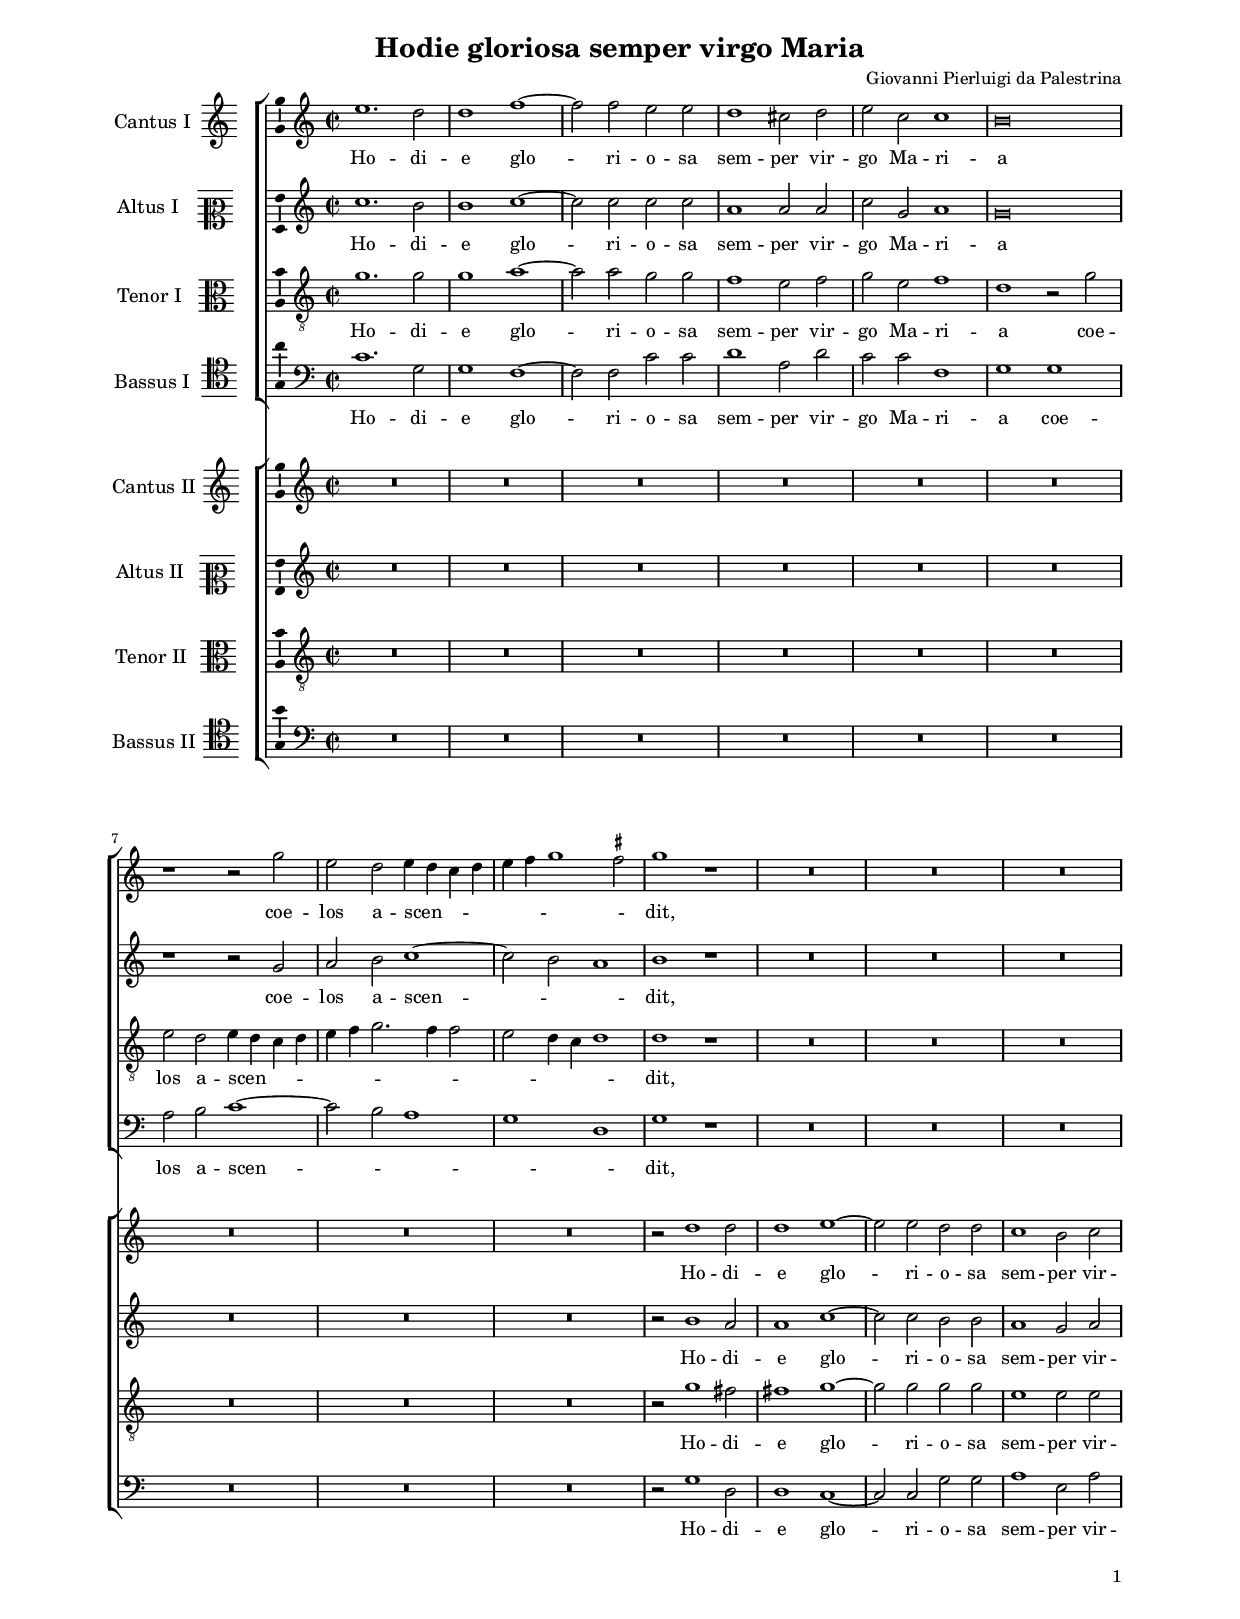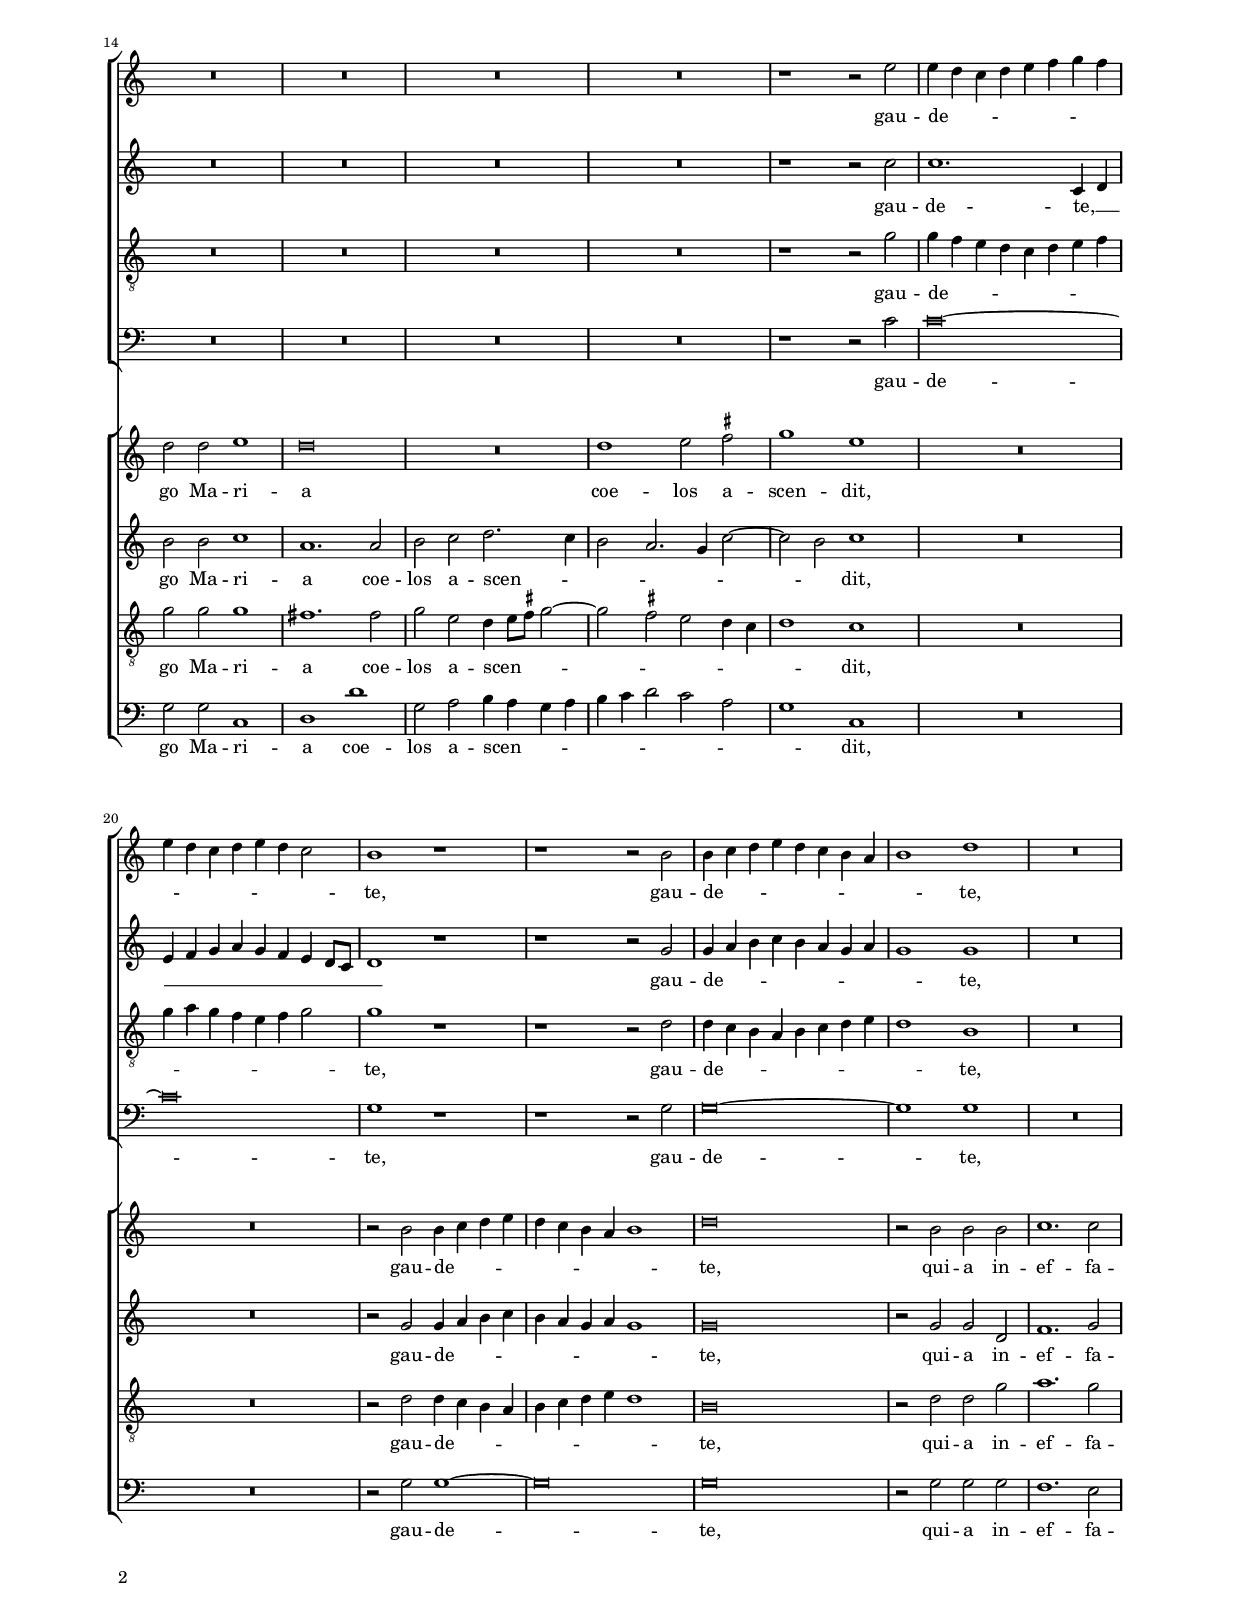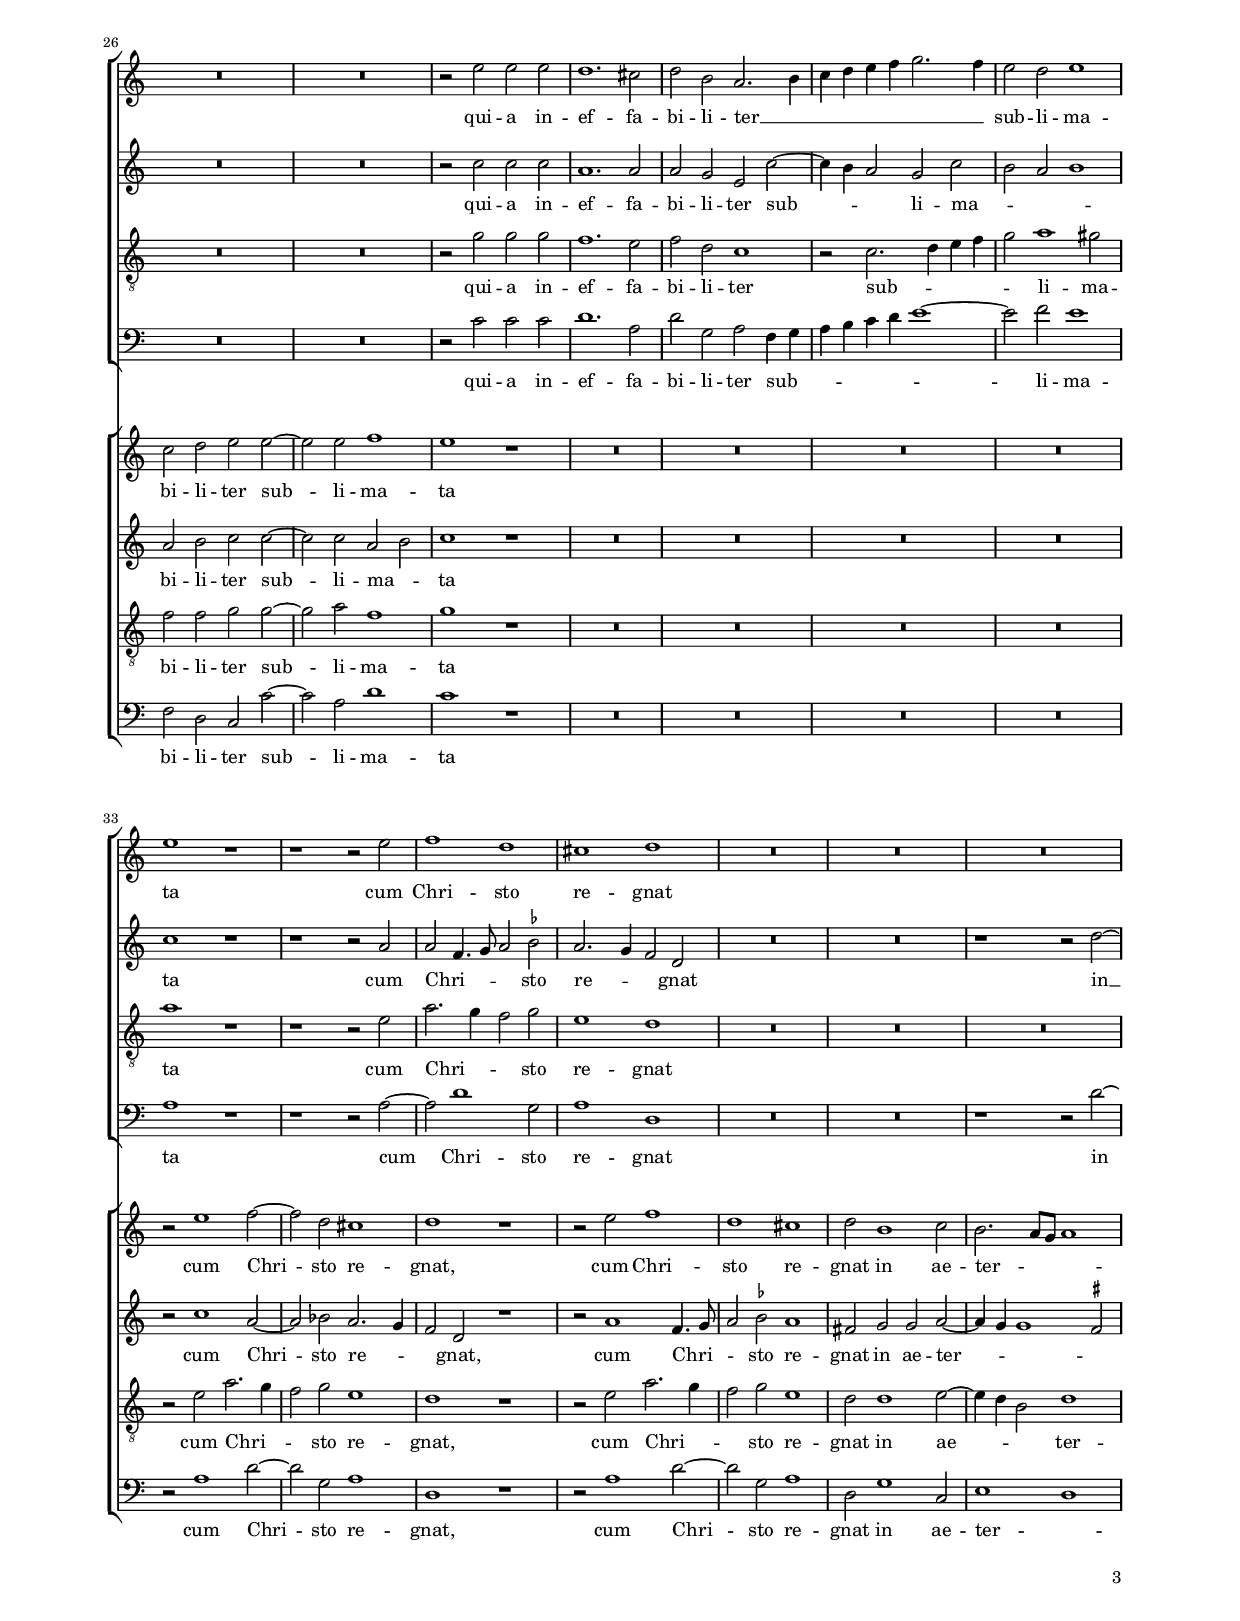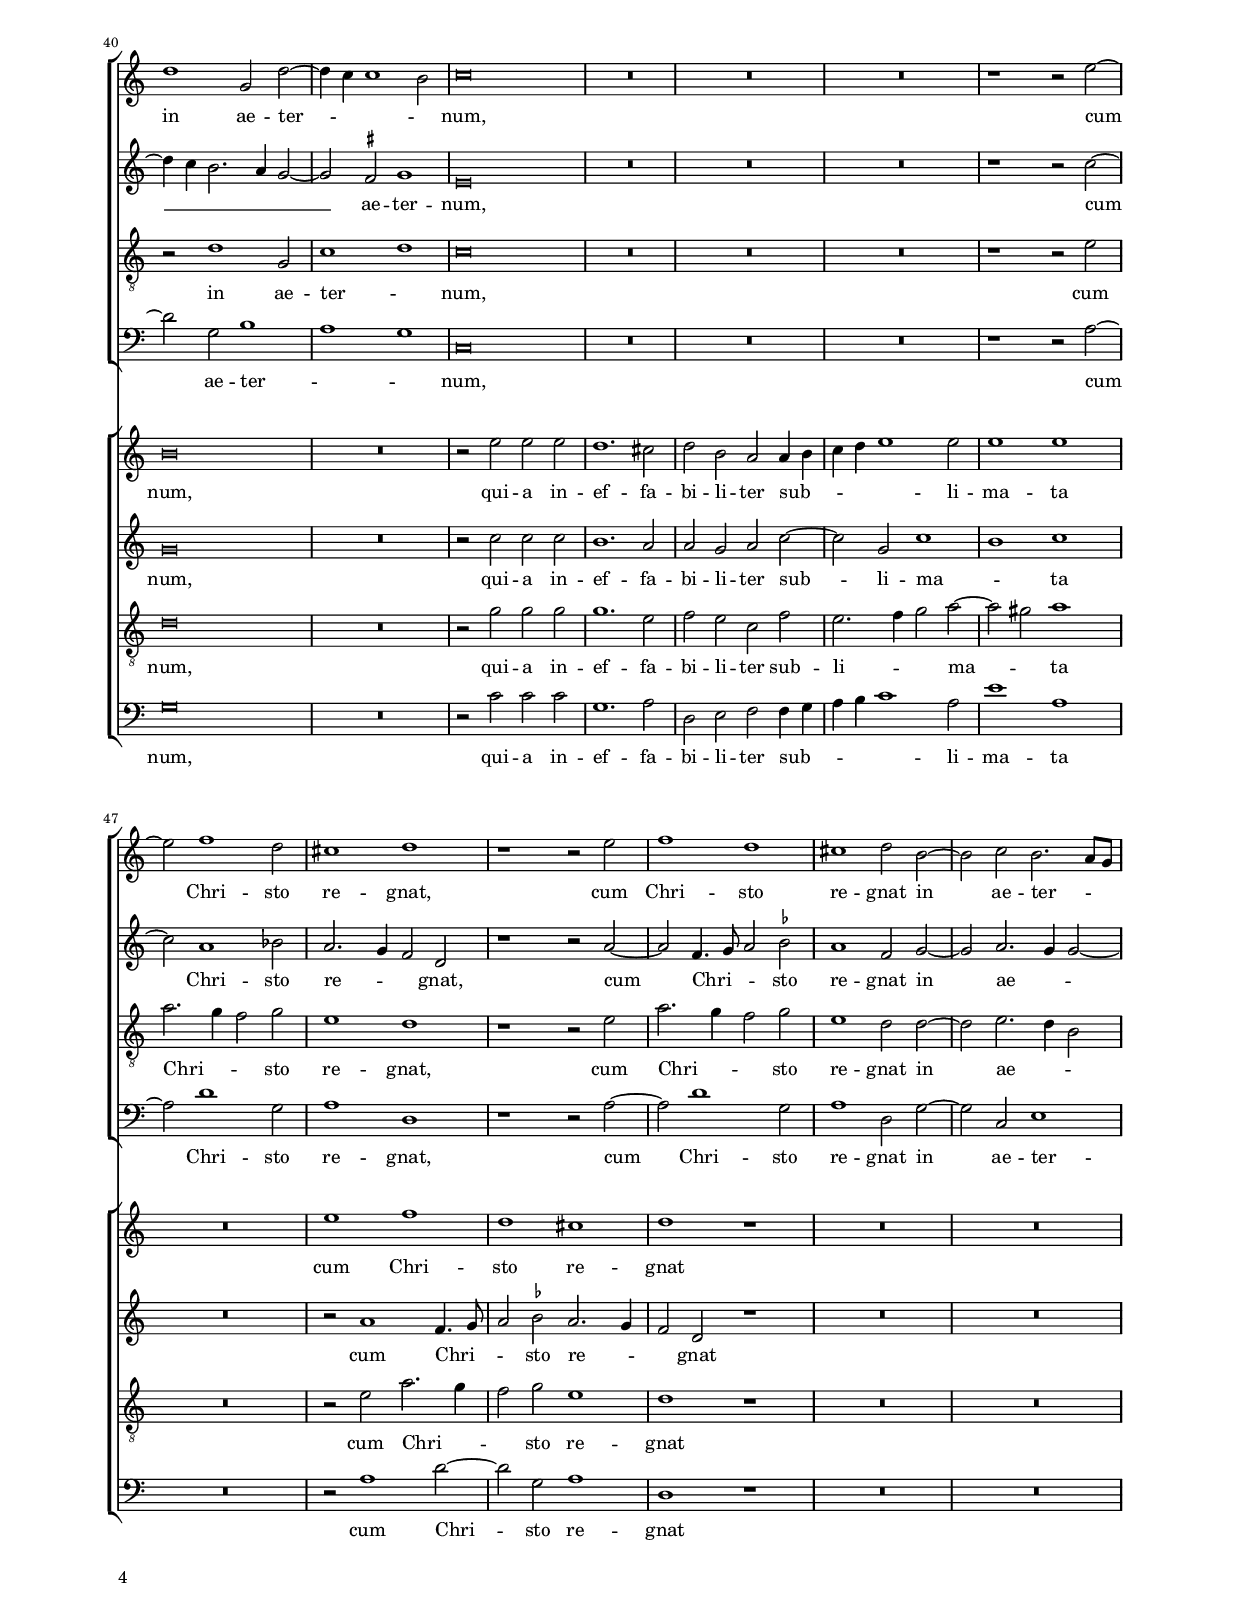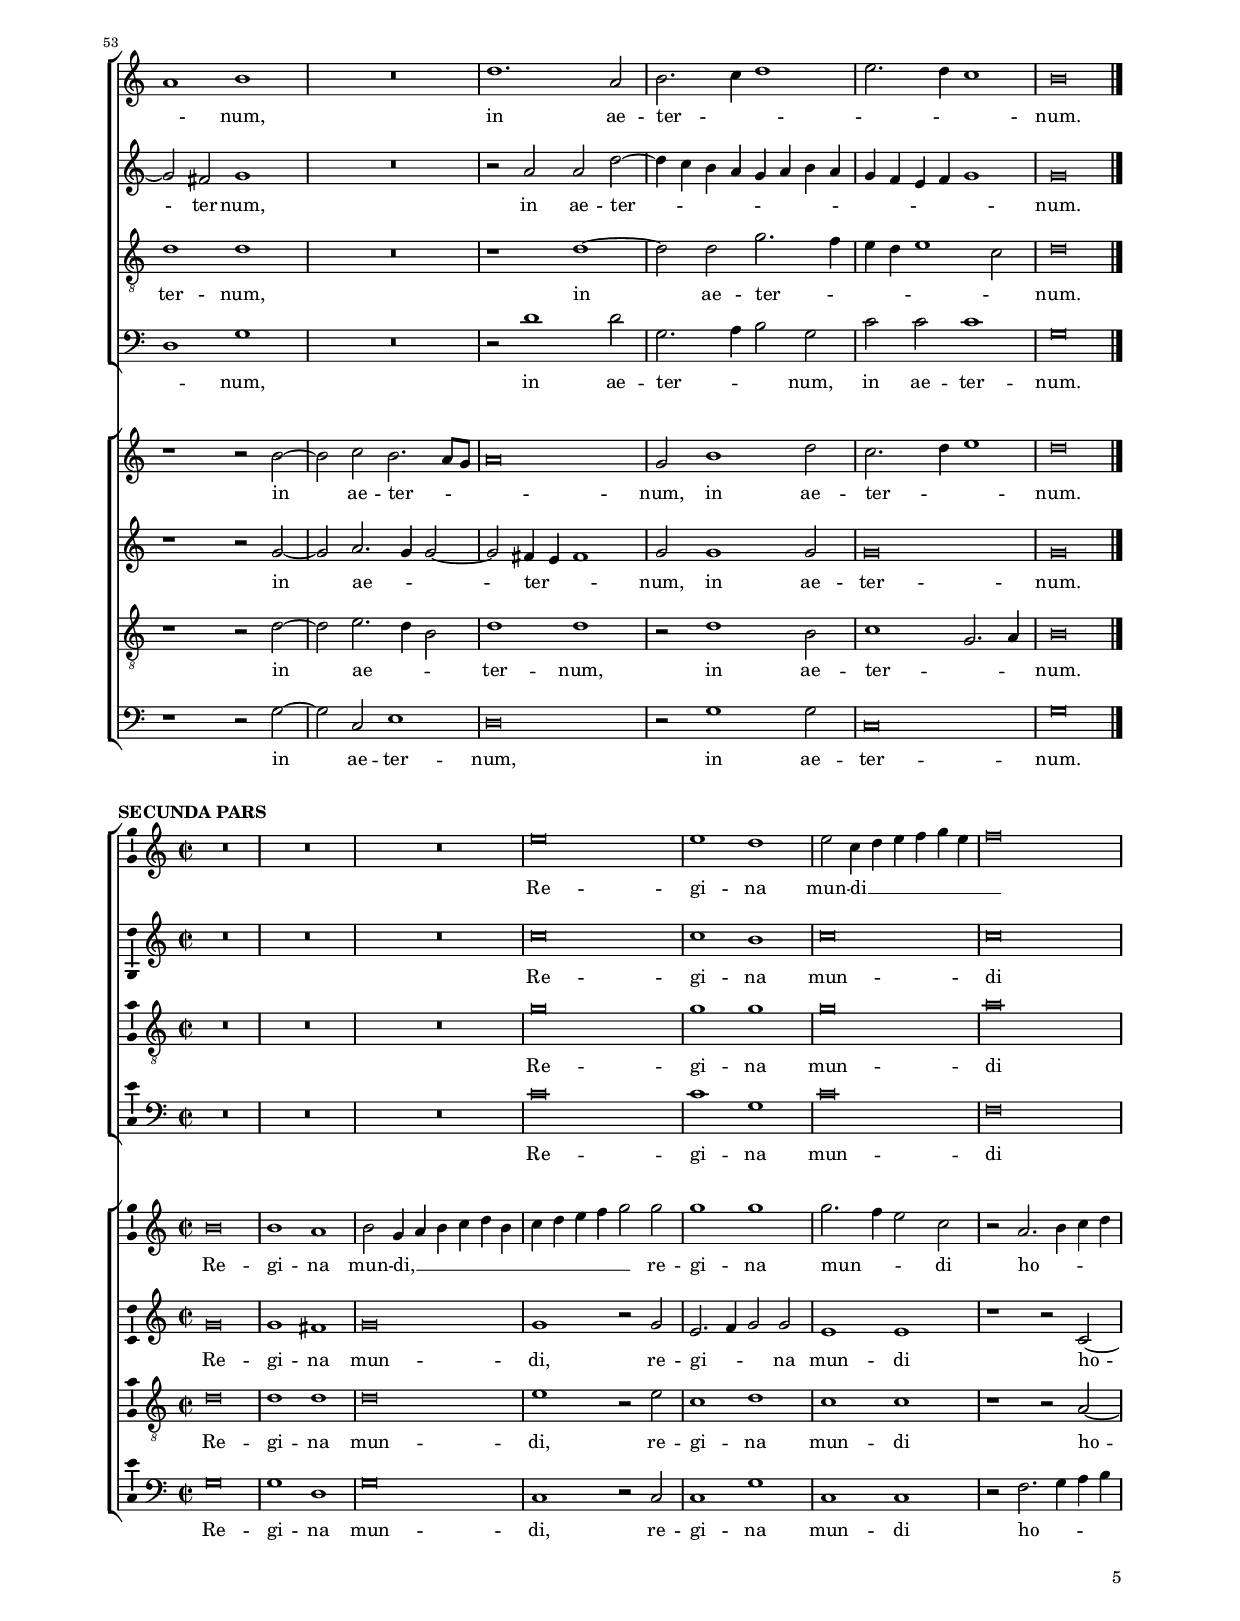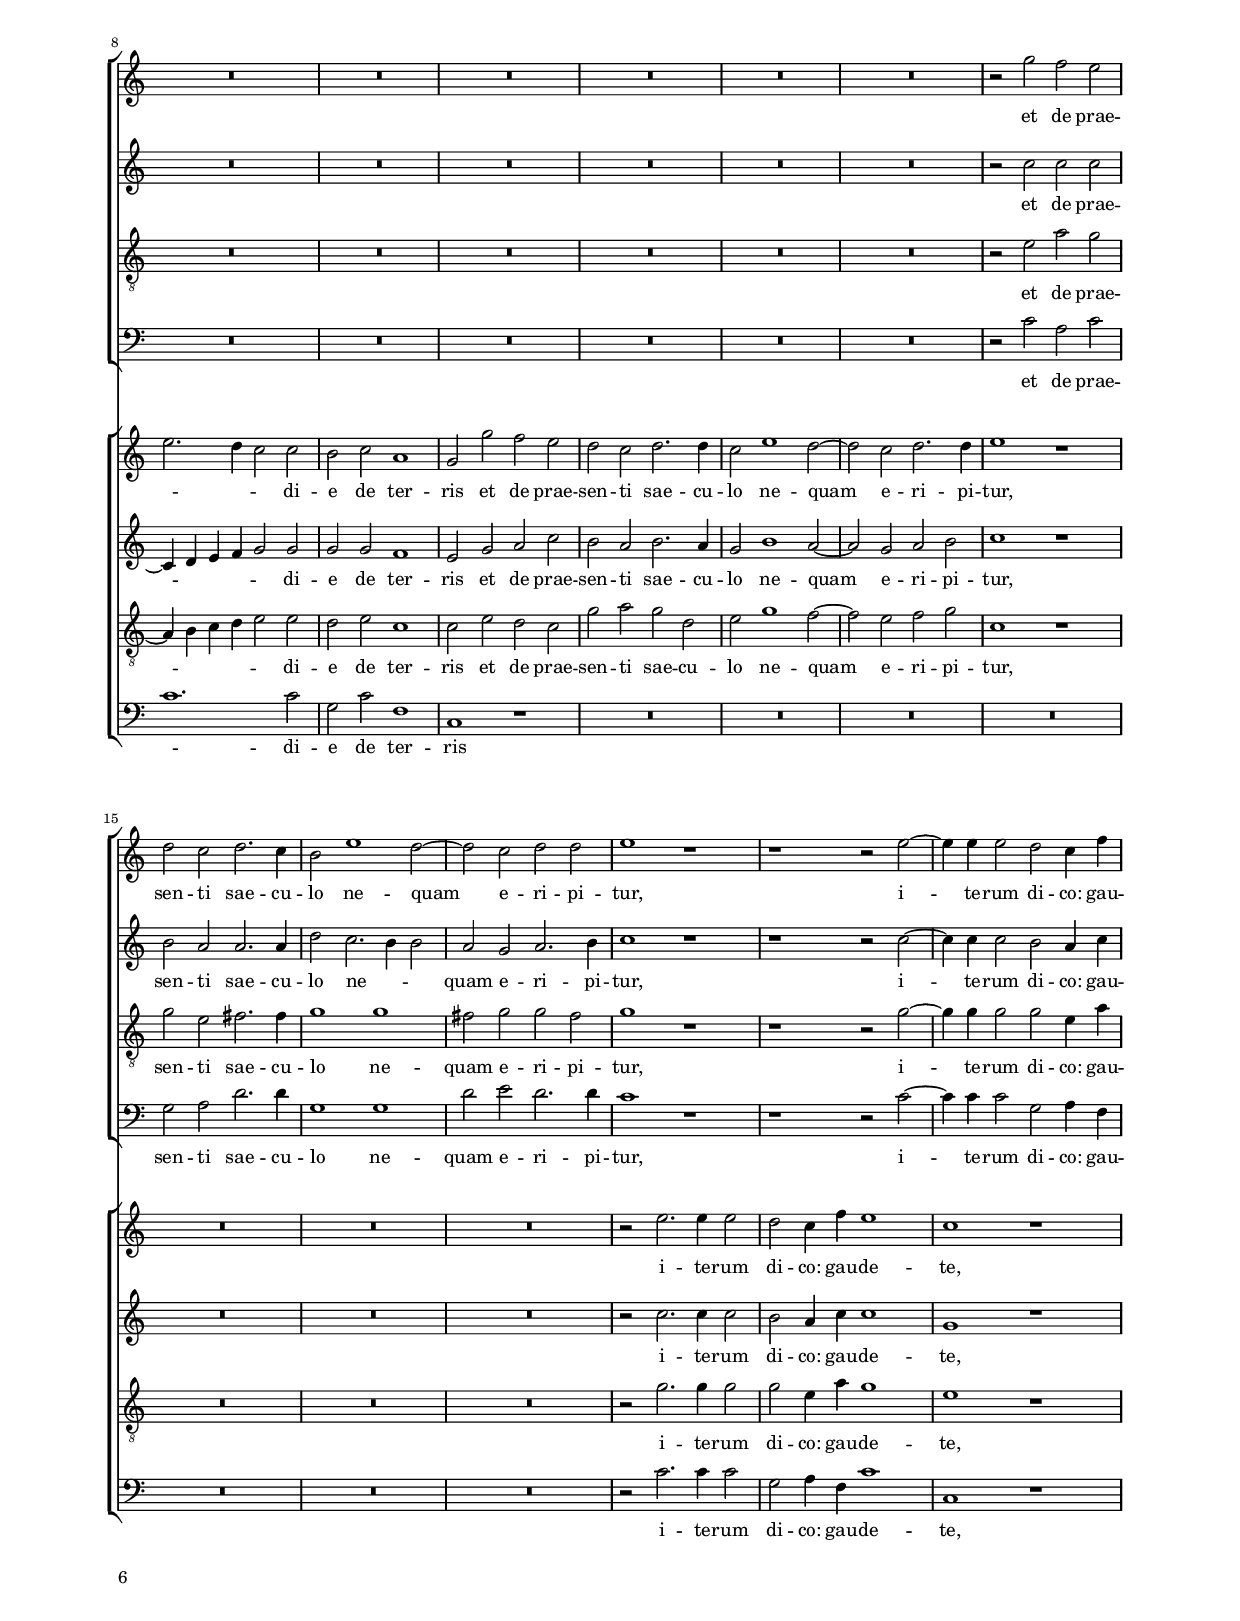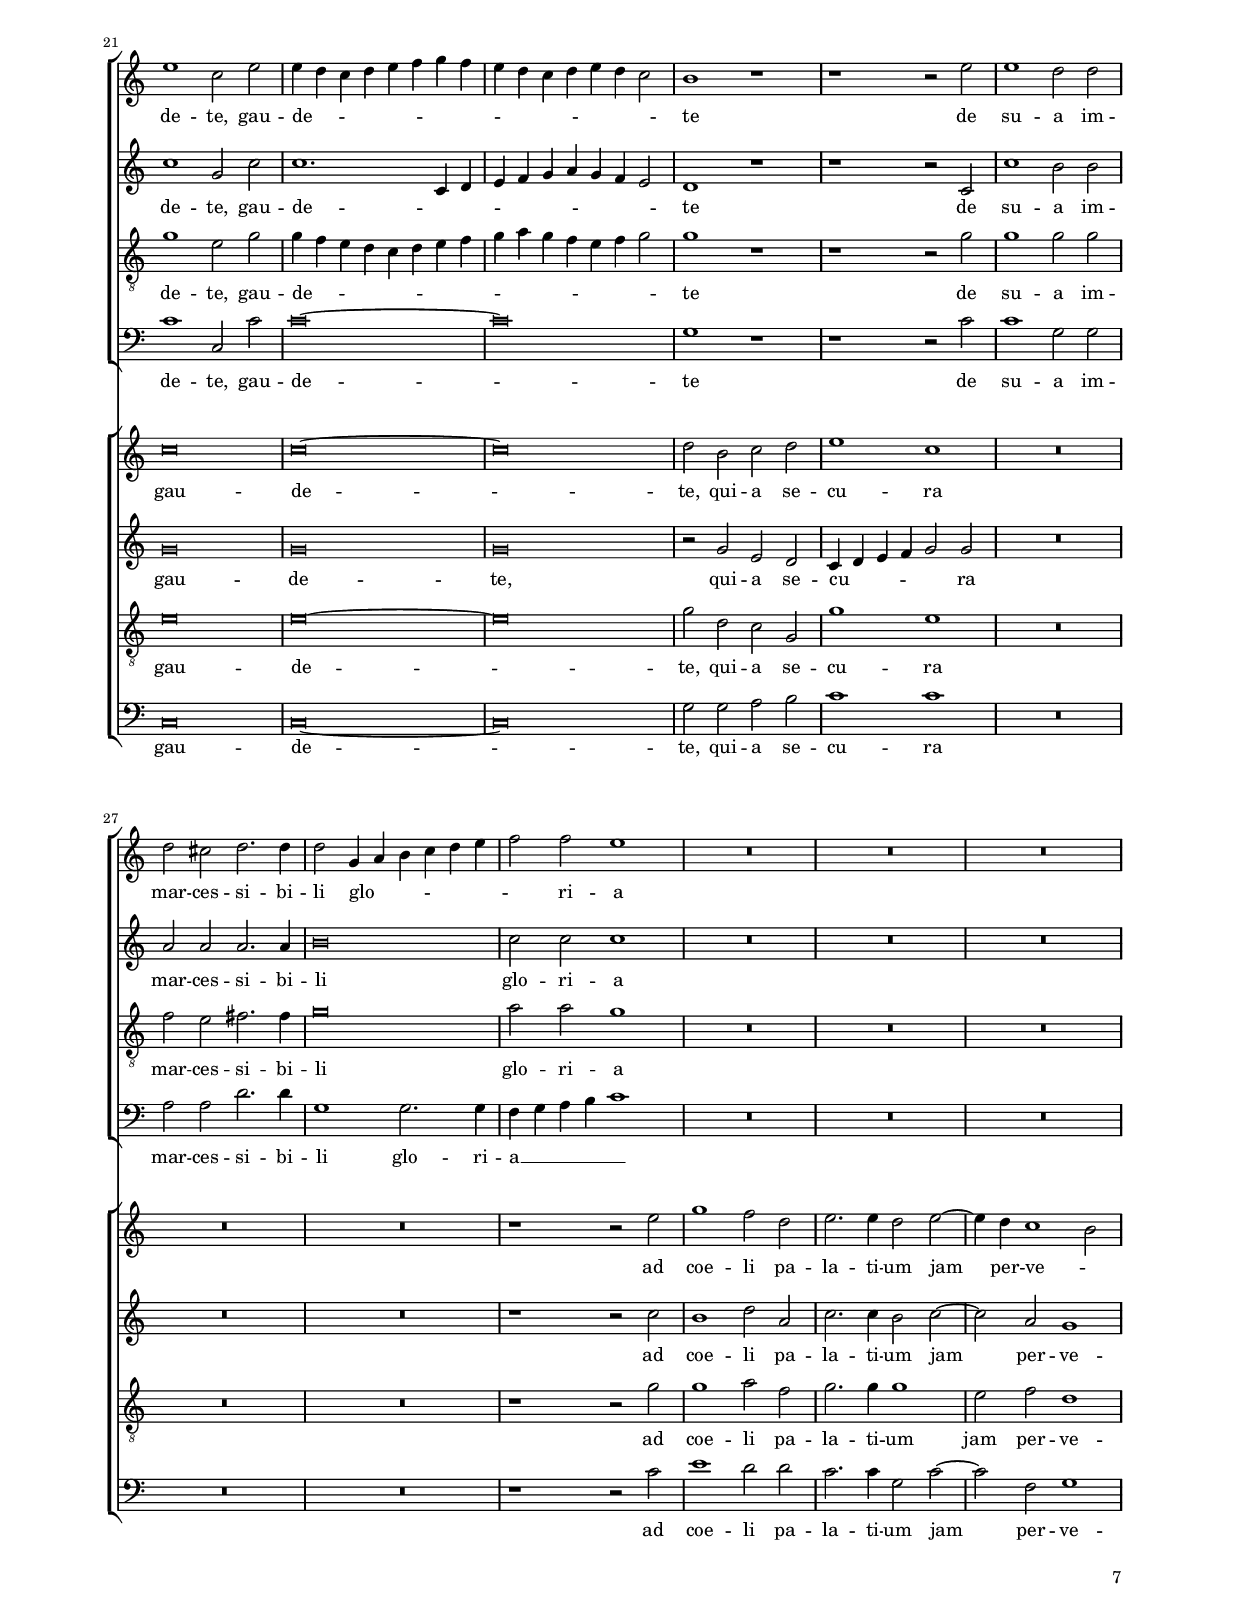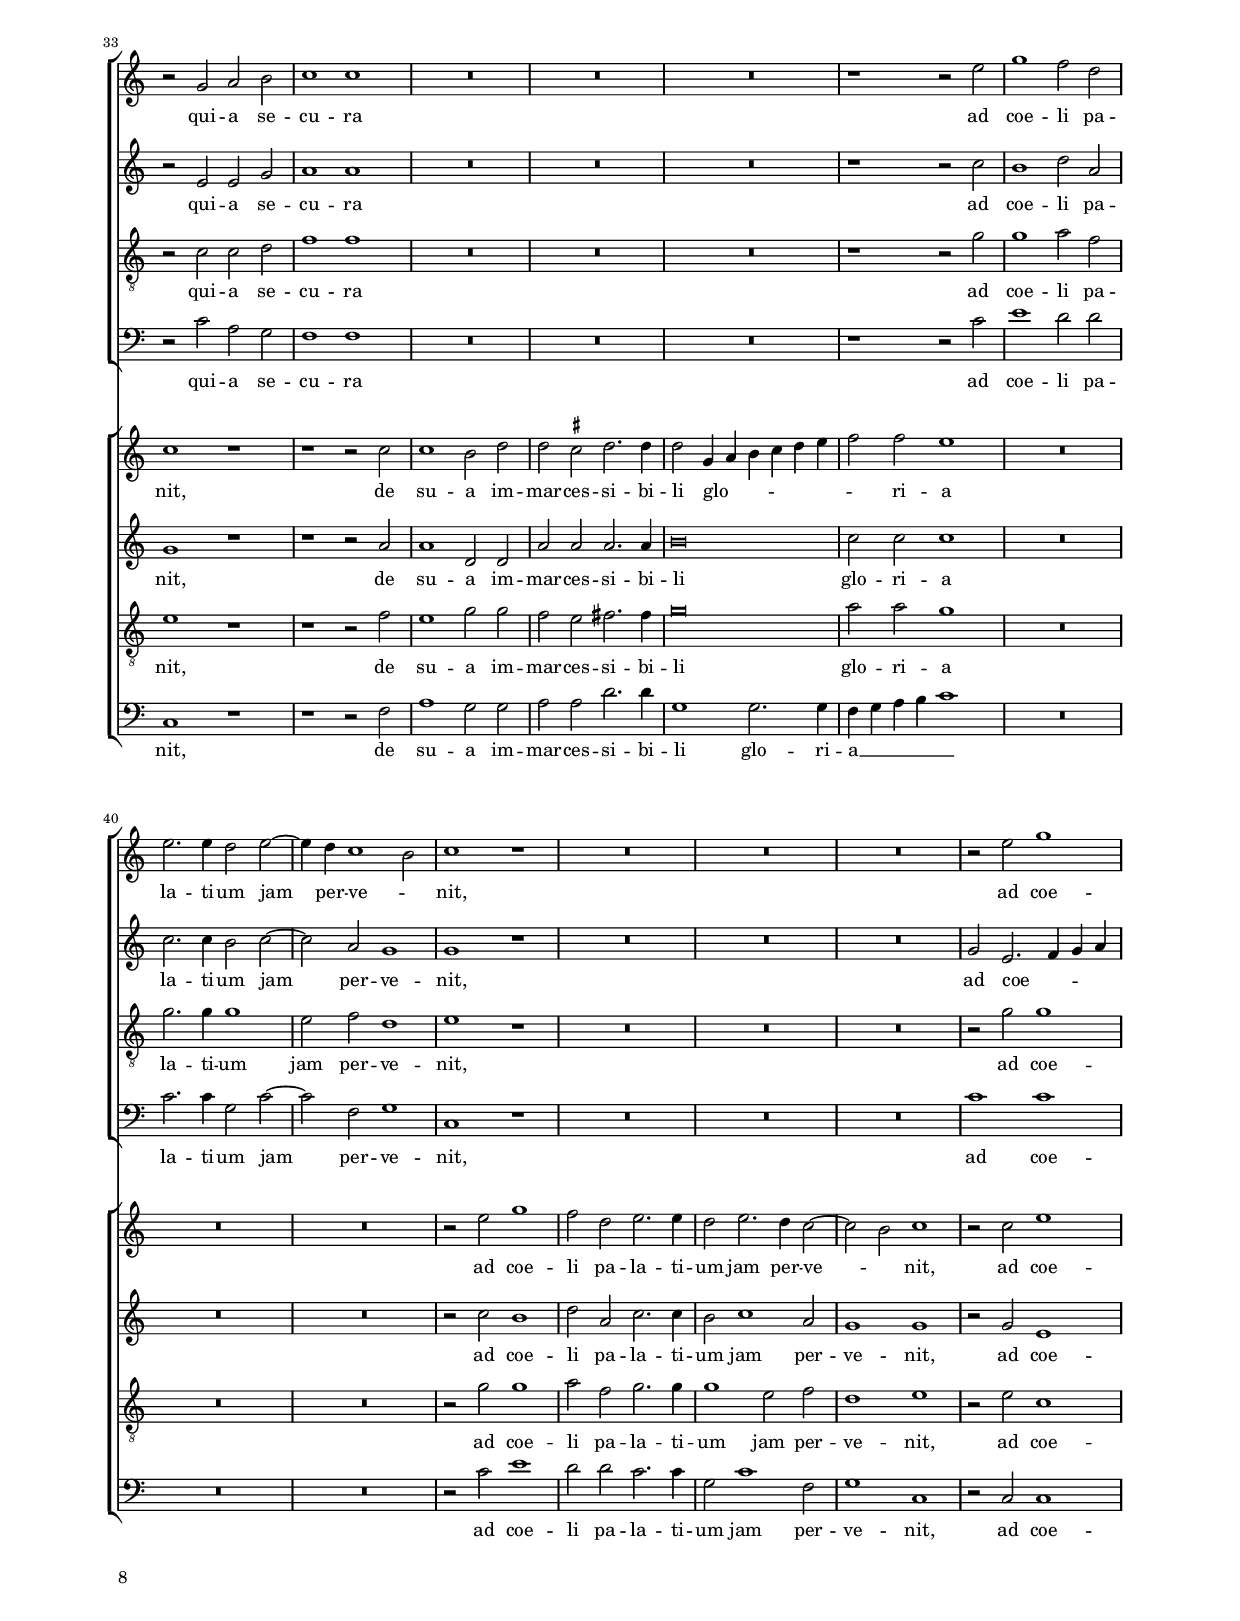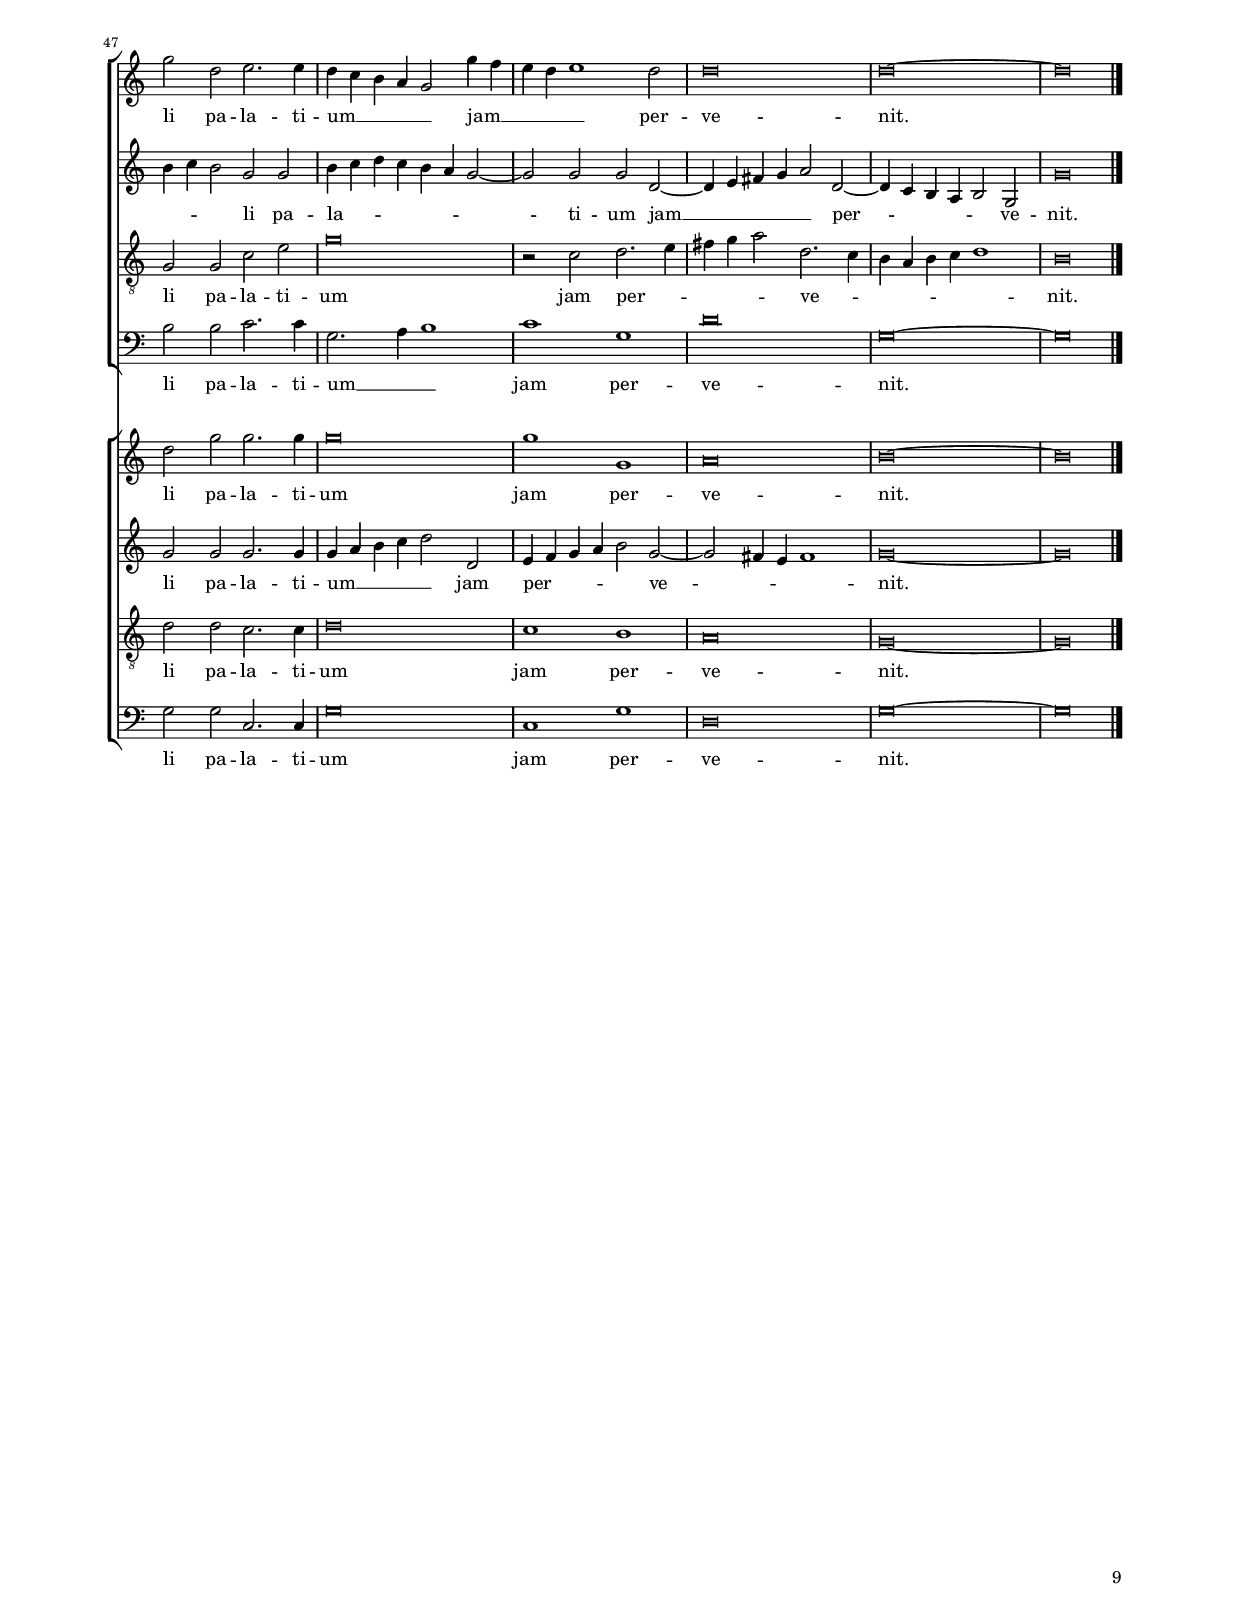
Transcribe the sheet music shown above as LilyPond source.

\header 
{
	title="Hodie gloriosa semper virgo Maria"
	composer="Giovanni Pierluigi da Palestrina"
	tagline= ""
}

\version "2.20.0"
\language deutsch
#(set-global-staff-size 15)
% #(set-default-paper-size "letter")
#(ly:set-option 'point-and-click #f)


\paper
	{
	top-margin = 2 \cm
	bottom-margin = 1.4 \cm
	left-margin = 2 \cm
	right-margin = 2 \cm
	print-page-number = ##f
	ragged-bottom = ##f
	ragged-last-bottom = ##t
%    systems-per-page = 2
%    page-count = 8
    score-system-spacing = #'((basic-distance . 18) (minimum-distance . 14) (padding . 7) (strechability . 250))
	system-system-spacing = #'((basic-distance . 18) (minimum-distance . 14) (padding . 7) (strechability . 250))
    oddFooterMarkup=\markup   \fill-line { "" \fromproperty #'page:page-number-string }
    evenFooterMarkup=\markup  \fill-line { \fromproperty #'page:page-number-string "" }
    last-bottom-spacing = #'((basic-distance . 12) (minimum-distance . 7) (padding . 4))
	}

global =  
	{
    % \set Staff.autoBeaming = ##f
	\key c \major
	\time 2/2 \set Score.measureLength = #(ly:make-moment 2/1)
        \set Score.tempoHideNote = ##t
        \tempo 2 = 90
        \skip 1*2*58 \bar "|." 
	}

	ficta = { \once \set suggestAccidentals = ##t }
	
	forget = #(define-music-function (music) (ly:music?) #{
	\accidentalStyle forget
	$music
	\accidentalStyle default
	#})

        	
incipitcantusprimus = \markup { \score {
	{
	\set Staff.instrumentName = \markup { \fontsize #1 "Cantus I" }
	\key c \major
	\clef violin
	s4 \bar ""
	}
	\layout  {
	raggedright = ##t
	indent = 1.6 \cm
	line-width = 2.2\cm
	\context { \Staff \remove Time_signature_engraver }
	\override Staff.Clef.Y-extent = #'(0 . 0)
	}} \hspace #1 }
      
incipitaltusprimus = \markup { \score {
	{
	\set Staff.instrumentName = \markup { \fontsize #1 "Altus I" }
	\key c \major
	\clef mezzosoprano
	s4 \bar ""
	}
	\layout  {
	raggedright = ##t
	indent = 1.6 \cm
	line-width = 2.2\cm
	\context { \Staff \remove Time_signature_engraver }
	\override Staff.Clef.Y-extent = #'(0 . 0)
	}} \hspace #1 }
      
incipittenorprimus = \markup { \score {
	{
	\set Staff.instrumentName = \markup { \fontsize #1 "Tenor I" }
	\key c \major
	\clef alto
	s4 \bar ""
	}
	\layout  {
	raggedright = ##t
	indent = 1.6 \cm
	line-width = 2.2\cm
	\context { \Staff \remove Time_signature_engraver }
	\override Staff.Clef.Y-extent = #'(0 . 0)
	}} \hspace #1 }


incipitbassusprimus = \markup { \score {
	{
	\set Staff.instrumentName = \markup { \fontsize #1 "Bassus I" }
	\key c \major
	\clef tenor
	s4 \bar ""
	}
	\layout  {
	raggedright = ##t
	indent = 1.6 \cm
	line-width = 2.2\cm
	\context { \Staff \remove Time_signature_engraver }
	\override Staff.Clef.Y-extent = #'(0 . 0)
	}} \hspace #1 }

incipitcantussecundus = \markup { \score {
	{
	\set Staff.instrumentName = \markup { \fontsize #1 "Cantus II" }
	\key c \major
	\clef violin
	s4 \bar ""
	}
	\layout  {
	raggedright = ##t
	indent = 1.6 \cm
	line-width = 2.2\cm
	\context { \Staff \remove Time_signature_engraver }
	\override Staff.Clef.Y-extent = #'(0 . 0)
	}} \hspace #1 }


incipitaltussecundus = \markup { \score {
	{
	\set Staff.instrumentName = \markup { \fontsize #1 "Altus II" }
	\key c \major
	\clef mezzosoprano
	s4 \bar ""
	}
	\layout  {
	raggedright = ##t
	indent = 1.6 \cm
	line-width = 2.2\cm
	\context { \Staff \remove Time_signature_engraver }
	\override Staff.Clef.Y-extent = #'(0 . 0)
	}} \hspace #1 }


incipittenorsecundus = \markup { \score {
	{
	\set Staff.instrumentName = \markup { \fontsize #1 "Tenor II" }
	\key c \major
	\clef alto
	s4 \bar ""
	}
	\layout  {
	raggedright = ##t
	indent = 1.6 \cm
	line-width = 2.2\cm
	\context { \Staff \remove Time_signature_engraver }
	\override Staff.Clef.Y-extent = #'(0 . 0)
	}} \hspace #1 }	


incipitbassussecundus = \markup { \score {
	{
	\set Staff.instrumentName = \markup { \fontsize #1 "Bassus II" }
	\key c \major
	\clef tenor
	s4 \bar ""
	}
	\layout  {
	raggedright = ##t
	indent = 1.6 \cm
	line-width = 2.2\cm
	\context { \Staff \remove Time_signature_engraver }
	\override Staff.Clef.Y-extent = #'(0 . 0)
	}} \hspace #1 }


cantusprimus =  \relative c''
	{
	e1. d2
	d1 f~
	f2 f e e
	d1 cis2 d
%5
	e2 c c1 |
	h\breve
	r1 r2 g'
	e2 d e4 d c d
	e4 f g1 \ficta fis2
%10
	g1 r |
	R\breve
	R\breve
	R\breve
	R\breve
%15
	R\breve |
	R\breve
	R\breve
	r1 r2 e
	e4 d c d e f g f
%20
	e4 d c d e d c2 |
	h1 r
	r1 r2 h
	h4 c d e d c h a
	h1 d
%25
	R\breve |
	R\breve
	R\breve
	r2 e e e
	d1. cis2
%30
	d2 h a2. h4 |
	c4 d e f g2. f4
	e2 d e1
	e1 r
	r1 r2 e
%35
	f1 d |
	cis1 d
	R\breve
	R\breve
	R\breve
%40
	d1 g,2 d'~ |
	d4 c c1 h2
	c\breve
	R\breve
	R\breve
%45
	R\breve |
	r1 r2 e~
	e2 f1 d2
	cis1 d
	r1 r2 e
%50
	f1 d |
	cis1 d2 h~
	h2 c h2. a8 g
	a1 h
	R\breve
%55
	d1. a2 |
	h2. c4 d1
	e2. d4 c1
	h\breve |
	}

altusprimus =  \relative c' 
    {
	c'1. h2
	h1 c~
	c2 c c c
	a1 a2 a
%5
	c2 g a1 |
	g\breve
	r1 r2 g
	a2 h c1~
	c2 h a1
%10
	h1 r |
	R\breve
	R\breve
	R\breve
	R\breve
%15
	R\breve |
	R\breve
	R\breve
	r1 r2 c
	c1. c,4 d
%20
	e4 f g a g f e d8 c |
	d1 r
	r1 r2 g
	g4 a h c h a g a
	g1 g
%25
	R\breve |
	R\breve
	R\breve
	r2 c c c
	a1. a2
%30
	a2 g e c'~ |
	c4 h a2 g c
	h2 a h1
	c1 r
	r1 r2 a
%35
	a2 f4. g8 a2 \ficta b |
	a2. g4 f2 d
	R\breve
	R\breve
	r1 r2 d'~
%40
	d4 c h2. a4 g2~ |
	g2 \ficta fis g1
	e\breve
	R\breve
	R\breve
%45
	R\breve |
	r1 r2 c'~
	c2 a1 b2
	a2. g4 f2 d
	r1 r2 a'~
%50
	a2 f4. g8 a2 \ficta b |
	a1 f2 g~
	g2 a2. g4 g2~
	g2 fis g1
	R\breve
%55
	r2 a a d~ |
	d4 c h a g a h a
	g4 f e f g1
	g\breve |
	}

tenorprimus =  \relative c' 
	{
	g'1. g2
	g1 a~
	a2 a g g
	f1 e2 f
%5
	g2 e f1 |
	d1 r2 g
	e2 d e4 d c d
	e4 f g2. f4 f2
	e2 d4 c d1
%10
	d1 r |
	R\breve
	R\breve
	R\breve
	R\breve
%15
	R\breve |
	R\breve
	R\breve
	r1 r2 g
	g4 f e d c d e f
%20
	g4 a g f e f g2 |
	g1 r
	r1 r2 d
	d4 c h a h c d e
	d1 h
%25
	R\breve |
	R\breve
	R\breve
	r2 g' g g
	f1. e2
%30
	f2 d c1 |
	r2 c2. d4 e f
	g2 a1 gis2
	a1 r
	r1 r2 e
%35
	a2. g4 f2 g |
	e1 d
	R\breve
	R\breve
	R\breve
%40
	r2 d1 g,2 |
	c1 d
	c\breve
	R\breve
	R\breve
%45
	R\breve |
	r1 r2 e
	a2. g4 f2 g
	e1 d
	r1 r2 e
%50
	a2. g4 f2 g |
	e1 d2 d~
	d2 e2. d4 h2
	d1 d
	R\breve
%55
	r1 d~ |
	d2 d g2. f4
	e4 d e1 c2
	d\breve |
	}

bassusprimus  =  \relative c 
	{
	c'1. g2
	g1 f~
	f2 f c' c
	d1 a2 d
%5
	c2 c f,1 |
	g1 g
	a2 h c1~
	c2 h a1
	g1 d
%10
	g1 r |
	R\breve
	R\breve
	R\breve
	R\breve
%15
	R\breve |
	R\breve
	R\breve
	r1 r2 c
	c\breve~
%20
	c\breve |
	g1 r
	r1 r2 g
	g\breve~
	g1 g
%25
	R\breve |
	R\breve
	R\breve
	r2 c c c
	d1. a2
%30
	d2 g, a f4 g |
	a4 h c d e1~
	e2 f e1
	a,1 r
	r1 r2 a~
%35
	a2 d1 g,2 |
	a1 d,
	R\breve
	R\breve
	r1 r2 d'~
%40
	d2 g, h1 |
	a1 g
	c,\breve
	R\breve
	R\breve
%45
	R\breve |
	r1 r2 a'~
	a2 d1 g,2
	a1 d,
	r1 r2 a'~
%50
	a2 d1 g,2 |
	a1 d,2 g~
	g2 c, e1
	d1 g
	R\breve
%55
	r2 d'1 d2 |
	g,2. a4 h2 g
	c2 c c1
	g\breve |
	}

cantussecundus =  \relative c''
	{
	R\breve
	R\breve
	R\breve
	R\breve
%5
	R\breve |
	R\breve
	R\breve
	R\breve
	R\breve
%10
	r2 d1 d2 |
	d1 e~
	e2 e d d
	c1 h2 c
	d2 d e1
%15
	d\breve |
	R\breve
	d1 e2 \ficta fis
	g1 e
	R\breve
%20
	R\breve |
	r2 h h4 c d e
	d4 c h a h1
	d\breve
	r2 h h h
%25
	c1. c2 |
	c2 d e e~
	e2 e f1
	e1 r
	R\breve
%30
	R\breve |
	R\breve
	R\breve
	r2 e1 f2~
	f2 d cis1
%35
	d1 r |
	r2 e f1
	d1 cis
	d2 h1 c2
	h2. a8 g a1
%40
	h\breve |
	R\breve
	r2 e e e
	d1. cis2
	d2 h a a4 h
%45
	c4 d e1 e2 |
	e1 e
	R\breve
	e1 f
	d1 cis
%50
	d1 r |
	R\breve
	R\breve
	r1 r2 h~
	h2 c h2. a8 g
%55
	a\breve |
	g2 h1 d2
	c2. d4 e1
	d\breve |
	}

altussecundus =  \relative c'
	{
	R\breve
	R\breve
	R\breve
	R\breve
%5
	R\breve |
	R\breve
	R\breve
	R\breve
	R\breve
%10
	r2 h'1 a2 |
	a1 c~
	c2 c h h
	a1 g2 a
	h2 h c1
%15
	a1. a2 |
	h2 c d2. c4
	h2 a2. g4 c2~
	c2 h c1
	R\breve
%20
	R\breve |
	r2 g g4 a h c
	h4 a g a g1
	g\breve
	r2 g g d
%25
	f1. g2 |
	a2 h c c~
	c2 c a h
	c1 r
	R\breve
%30
	R\breve |
	R\breve
	R\breve
	r2 c1 a2~
	a2 b a2. g4
%35
	f2 d r1 |
	r2 a'1 f4. g8
	a2 \ficta b a1
	fis2 g g a~
	a4 g g1 \ficta fis2
%40
	g\breve |
	R\breve
	r2 c c c
	h1. a2
	a2 g a c~
%45
	c2 g c1 |
	h1 c
	R\breve
	r2 a1 f4. g8
	a2 \ficta b a2. g4
%50
	f2 d r1 |
	R\breve
	R\breve
	r1 r2 g~
	g2 a2. g4 g2~
%55
	g2 fis4 e fis1 |
	g2 g1 g2
	g\breve
	g\breve |
    }

tenorsecundus =  \relative c'
	{
	R\breve
	R\breve
	R\breve
	R\breve
%5
	R\breve |
	R\breve
	R\breve
	R\breve
	R\breve
%10
	r2 g'1 fis2 |
	fis1 g~
	g2 g g g
	e1 e2 e
	g2 g g1
%15
	fis1. fis2 |
	g2 e d4 e8 \ficta fis g2~
	g2 \ficta fis e d4 c
	d1 c
	R\breve
%20
	R\breve |
	r2 d d4 c h a
	h4 c d e d1
	h\breve
	r2 d d g
%25
	a1. g2 |
	f2 f g g~
	g2 a f1
	g1 r
	R\breve
%30
	R\breve |
	R\breve
	R\breve
	r2 e a2. g4
	f2 g e1
%35
	d1 r |
	r2 e a2. g4
	f2 g e1
	d2 d1 e2~
	e4 d h2 d1
%40
	d\breve |
	R\breve
	r2 g g g
	g1. e2
	f2 e c f
%45
	e2. f4 g2 a~ |
	a2 gis a1
	R\breve
	r2 e a2. g4
	f2 g e1
%50
	d1 r |
	R\breve
	R\breve
	r1 r2 d~
	d2 e2. d4 h2
%55
	d1 d |
	r2 d1 h2
	c1 g2. a4
	h\breve |
	}

bassussecundus =  \relative c
	{
	R\breve
	R\breve
	R\breve
	R\breve
%5
	R\breve |
	R\breve
	R\breve
	R\breve
	R\breve
%10
	r2 g'1 d2 |
	d1 c~
	c2 c g' g
	a1 e2 a
	g2 g c,1
%15
	d1 d' |
	g,2 a h4 a g a
	h4 c d2 c2 a
	g1 c,
	R\breve
%20
	R\breve |
	r2 g' g1~
	g\breve
	g\breve
	r2 g g g
%25
	f1. e2 |
	f2 d c c'~
	c2 a d1
	c1 r
	R\breve
%30
	R\breve |
	R\breve
	R\breve
	r2 a1 d2~
	d2 g, a1
%35
	d,1 r |
	r2 a'1 d2~
	d2 g, a1
	d,2 g1 c,2
	e1 d
%40
	g\breve |
	R\breve
	r2 c c c
	g1. a2
	d,2 e f f4 g
%45
	a4 h c1 a2 |
	e'1 a,
	R\breve
	r2 a1 d2~
	d2 g, a1
%50
	d,1 r |
	R\breve
	R\breve
	r1 r2 g~
	g2 c, e1
%55
	d\breve |
	r2 g1 g2
	c,\breve
	g'\breve |
	}


lyricscantusprimus = \lyricmode {
	Ho -- di -- e glo -- ri -- o -- sa sem -- per vir -- go Ma -- ri -- a coe -- los a -- scen -- _ _ _ _ _ _ _ dit,
    gau -- de -- _ _ _ _ _ _ _ _ _ _ _ _ _ _ te,
    gau -- de -- _ _ _ _ _ _ _ _ te,
    qui -- a in -- ef -- fa -- bi -- li -- ter __ _ _ _ _ _ _ _ sub -- li -- ma -- ta
    cum Chri -- sto re -- gnat in ae -- ter -- _ _ _ num,
    cum Chri -- sto re -- gnat,
    cum Chri -- sto re -- gnat in ae -- ter -- _ _ _ num,
    in ae -- ter -- _ _ _ _ _ num.
	}


lyricsaltusprimus = \lyricmode {
	Ho -- di -- e glo -- ri -- o -- sa sem -- per vir -- go Ma -- ri -- a coe -- los a -- scen -- _ _ dit,
    gau -- de -- te, __ _ _ _ _ _ _ _ _ _ _ _
    gau -- de -- _ _ _ _ _ _ _ _ te,
    qui -- a in -- ef -- fa -- bi -- li -- ter sub -- _ _ li -- ma -- _ _ _ ta
    cum Chri -- _ _ _ sto re -- _ _ gnat in __ _ _ _ _ ae -- ter -- num,
    cum Chri -- sto re -- _ _ gnat,
    cum Chri -- _ _ sto re -- gnat in ae -- _ _ ter -- num,
    in ae -- ter -- _ _ _ _ _ _ _ _ _ _ _ _ num.
	}


lyricstenorprimus = \lyricmode {
	Ho -- di -- e glo -- ri -- o -- sa sem -- per vir -- go Ma -- ri -- a coe -- los a -- scen -- _ _ _ _ _ _ _ _ _ _ _ _ dit,
    gau -- de -- _ _ _ _ _ _ _ _ _ _ _ _ _ _ te,
    gau -- de -- _ _ _ _ _ _ _ _ te,
    qui -- a in -- ef -- fa -- bi -- li -- ter sub -- _ _ _ _ li -- ma -- ta
    cum Chri -- _ _ sto re -- gnat in ae -- ter -- _ num,
    cum Chri -- _ _ sto re -- gnat,
    cum Chri -- _ _ sto re -- gnat in ae -- _ _ ter -- num,
    in ae -- ter -- _ _ _ _ _ num.
	}


lyricsbassusprimus = \lyricmode {
	Ho -- di -- e glo -- ri -- o -- sa sem -- per vir -- go Ma -- ri -- a coe -- los a -- scen -- _ _ _ _ dit,
    gau -- de -- te,
    gau -- de -- te,
    qui -- a in -- ef -- fa -- bi -- li -- ter sub -- _ _ _ _ _ _ li -- ma -- ta
    cum Chri -- sto re -- gnat in ae -- ter -- _ _ num,
    cum Chri -- sto re -- gnat,
    cum Chri -- sto re -- gnat in ae -- ter -- _ num,
    in ae -- ter -- _ _ num,
    in ae -- ter -- num.
	}


lyricscantussecundus = \lyricmode {
	Ho -- di -- e glo -- ri -- o -- sa sem -- per vir -- go Ma -- ri -- a coe -- los a -- scen -- dit,
    gau -- de -- _ _ _ _ _ _ _ _ te,
    qui -- a in -- ef -- fa -- bi -- li -- ter sub -- li -- ma -- ta
    cum Chri -- sto re -- gnat,
    cum Chri -- sto re -- gnat in ae -- ter -- _ _ _ num,
    qui -- a in -- ef -- fa -- bi -- li -- ter sub -- _ _ _ _ li -- ma -- ta
    cum Chri -- sto re -- gnat in ae -- ter -- _ _ _ num,
    in ae -- ter -- _ _ num.
	}


lyricsaltussecundus = \lyricmode {
	Ho -- di -- e glo -- ri -- o -- sa sem -- per vir -- go Ma -- ri -- a coe -- los a -- scen -- _ _ _ _ _ _ dit,
    gau -- de -- _ _ _ _ _ _ _ _ te,
    qui -- a in -- ef -- fa -- bi -- li -- ter sub -- li -- ma -- _ ta
    cum Chri -- sto re -- _ _ gnat,
    cum Chri -- _ _ sto re -- gnat in ae -- ter -- _ _ _ num,
    qui -- a in -- ef -- fa -- bi -- li -- ter sub -- li -- ma -- _ ta
    cum Chri -- _ _ sto re -- _ _ gnat in ae -- _ _ ter -- _ _ num,
    in ae -- ter -- num.
	}
	

lyricstenorsecundus = \lyricmode {
	Ho -- di -- e glo -- ri -- o -- sa sem -- per vir -- go Ma -- ri -- a coe -- los a -- scen -- _ _ _ _ _ _ _ _ dit,
    gau -- de -- _ _ _ _ _ _ _ _ te,
    qui -- a in -- ef -- fa -- bi -- li -- ter sub -- li -- ma -- ta
    cum Chri -- _ _ sto re -- gnat,
    cum Chri -- _ _ sto re -- gnat in ae -- _ _ ter -- num,
    qui -- a in -- ef -- fa -- bi -- li -- ter sub -- li -- _ _ ma -- _ ta
    cum Chri -- _ _ sto re -- gnat in ae -- _ _ ter -- num,
    in ae -- ter -- _ _ num.
	}


lyricsbassussecundus = \lyricmode {
	Ho -- di -- e glo -- ri -- o -- sa sem -- per vir -- go Ma -- ri -- a coe -- los a -- scen -- _ _ _ _ _ _ _ _ _ dit,
    gau -- de -- te,
    qui -- a in -- ef -- fa -- bi -- li -- ter sub -- li -- ma -- ta
    cum Chri -- sto re -- gnat,
    cum Chri -- sto re -- gnat in ae -- ter -- _ num,
    qui -- a in -- ef -- fa -- bi -- li -- ter sub -- _ _ _ _ li -- ma -- ta
    cum Chri -- sto re -- gnat in ae -- ter -- num,
    in ae -- ter -- num.
	}


\score
{	% \transpose {
	
<<
	\new ChoirStaff \with { \override StaffGrouper.staffgroup-staff-spacing.basic-distance = #15 
				\override StaffGrouper.staff-staff-spacing.basic-distance = #12 }
	<<
	
	\new Staff << \global
	\new Voice="v1" {
		\set Staff.instrumentName=\incipitcantusprimus
		\set Staff.midiInstrument = "reed organ"
		\clef violin
		\cantusprimus }
	\new Lyrics \lyricsto "v1" {\lyricscantusprimus }
	>>
	
	\new Staff << \global
	\new Voice="v2" {
		\set Staff.instrumentName=\incipitaltusprimus
		\set Staff.midiInstrument = "reed organ"
		\clef violin 
		\altusprimus }
	\new Lyrics \lyricsto "v2" {\lyricsaltusprimus }
	>>
	
	\new Staff << \global
	\new Voice="v3" {
		\set Staff.instrumentName=\incipittenorprimus
		\set Staff.midiInstrument = "reed organ"
		\clef "G_8"
		\tenorprimus }
	\new Lyrics \lyricsto "v3" {\lyricstenorprimus }
	>>
	
	\new Staff << \global
	\new Voice="v4" {
		\set Staff.instrumentName=\incipitbassusprimus
		\set Staff.midiInstrument = "reed organ"
		\clef bass 
		\bassusprimus }
	\new Lyrics \lyricsto "v4" {\lyricsbassusprimus}
	>>
	>>
	
	\new ChoirStaff \with { \override StaffGrouper.staff-staff-spacing.basic-distance = #12 }
	<<
	
	\new Staff << \global
	\new Voice="v5" {
		\set Staff.instrumentName=\incipitcantussecundus
		\set Staff.midiInstrument = "church organ"
		\clef violin
		\cantussecundus }
	\new Lyrics \lyricsto "v5" {\lyricscantussecundus }
	>>
	
	\new Staff << \global
	\new Voice="v6" {
		\set Staff.instrumentName=\incipitaltussecundus
		\set Staff.midiInstrument = "church organ"
		\clef violin 
		\altussecundus }
	\new Lyrics \lyricsto "v6" {\lyricsaltussecundus }
	>>
	
	\new Staff << \global
	\new Voice="v7" {
		\set Staff.instrumentName=\incipittenorsecundus
		\set Staff.midiInstrument = "church organ"
		\clef "G_8"
		\tenorsecundus }
	\new Lyrics \lyricsto "v7" {\lyricstenorsecundus }
	>>
	
	\new Staff << \global
	\new Voice="v8" {
		\set Staff.instrumentName=\incipitbassussecundus
		\set Staff.midiInstrument = "church organ"
		\clef bass 
		\bassussecundus }
	\new Lyrics \lyricsto "v8" {\lyricsbassussecundus}
	>>
	>>
>>
%	} % transpose

\layout
	{
	indent = 2.5 \cm
%	\context { \Lyrics \override VerticalAxisGroup.nonstaff-relatedstaff-spacing.padding = #2 }
%	\context { \Lyrics \override LyricText.font-size = #1 }
	\context { \Score \override BarNumber.padding = #2 }
	\context { \Voice \override NoteHead.style = #'baroque }
    \context { \Staff \consists "Ambitus_engraver" }
%	\context { \Voice \override Slur.transparent = ##t }
%	\context { \Voice \override AccidentalSuggestion.avoid-slur = #'ignore }
%	\context { \Voice \override AccidentalSuggestion.outside-staff-priority = ##f }
	\context { \Staff \override TimeSignature.break-visibility = #end-of-line-invisible }
	}

\midi
	{
	}
    
        
}
    
    
%%%%%%%%%%%%%%%%%%%%%%%%%%%%  SECUNDA PARS %%%%%%%%%%%%%%%%%%%%%%%%%%%%%%%%%


global = {
	\key c \major
	\time 2/2 \set Score.measureLength = #(ly:make-moment 2/1)
        \set Score.tempoHideNote = ##t
        \tempo 2 = 90
        \skip 1*2*52 \bar "|."
	}


cantusprimus =  \relative c''
	{
	R\breve
    R\breve    
	R\breve
	e\breve
%5
	e1 d |
	e2 c4 d e f g e
	f\breve
	R\breve
	R\breve
%10
	R\breve |
	R\breve
	R\breve
	R\breve
	r2 g f e
%15
	d2 c d2. c4 |
	h2 e1 d2~
	d2 c d d
	e1 r
	r1 r2 e~
%20
	e4 e e2 d c4 f |
	e1 c2 e
	e4 d c d e f g f
	e4 d c d e d c2
	h1 r
%25
	r1 r2 e |
	e1 d2 d
	d2 cis d2. d4
	d2 g,4 a h c d e
	f2 f e1
%30
	R\breve |
	R\breve
	R\breve
	r2 g, a h
	c1 c
%35
	R\breve |
	R\breve
	R\breve
	r1 r2 e
	g1 f2 d
%40
	e2. e4 d2 e~ |
	e4 d c1 h2
	c1 r
	R\breve
	R\breve
%45
	R\breve |
	r2 e g1
	g2 d e2. e4
	d4 c h a g2 g'4 f
	e4 d e1 d2
%50
	d\breve |
	d\breve~
	d\breve |
	}

altusprimus =  \relative c' 
    {
	R\breve
	R\breve
	R\breve
	c'\breve
%5
	c1 h |
	c\breve
	c\breve
	R\breve
	R\breve
%10
	R\breve |
	R\breve
	R\breve
	R\breve
	r2 c c c
%15
	h2 a a2. a4 |
	d2 c2. h4 h2
	a2 g a2. h4
	c1 r
	r1 r2 c~
%20
	c4 c c2 h2 a4 c |
	c1 g2 c
	c1. c,4 d
	e4 f g a g f e2
	d1 r
%25
	r1 r2 c |
	c'1 h2 h
	a2 a a2. a4
	h\breve
	c2 c c1
%30
	R\breve |
	R\breve
	R\breve
	r2 e, e g
	a1 a
%35
	R\breve |
	R\breve
	R\breve
	r1 r2 c
	h1 d2 a
%40
	c2. c4 h2 c~ |
	c2 a g1
	g1 r
	R\breve
	R\breve
%45
	R\breve |
	g2 e2. f4 g a
	h4 c h2 g g
	h4 c d c h a g2~
	g2 g g d~
%50
	d4 e fis g a2 d,~ |
	d4 c h a h2 g
	g'\breve |
	}

tenorprimus =  \relative c' 
	{
	R\breve
	R\breve
	R\breve
	g'\breve
%5
	g1 g |
	g\breve
	a\breve
	R\breve
	R\breve
%10
	R\breve |
	R\breve
	R\breve
	R\breve
	r2 e a g
%15
	g2 e fis2. fis4 |
	g1 g
	fis2 g g fis
	g1 r
	r1 r2 g~
%20
	g4 g g2 g e4 a |
	g1 e2 g
	g4 f e d c d e f
	g4 a g f e f g2
	g1 r
%25
	r1 r2 g |
	g1 g2 g
	f2 e fis2. fis4
	g\breve
	a2 a g1
%30
	R\breve |
	R\breve
	R\breve
	r2 c, c d
	f1 f
%35
	R\breve |
	R\breve
	R\breve
	r1 r2 g
	g1 a2 f
%40
	g2. g4 g1 |
	e2 f d1
	e1 r
	R\breve
	R\breve
%45
	R\breve |
	r2 g g1
	g,2 g c e
	g\breve
	r2 c, d2. e4
%50
	fis4 g a2 d,2. c4 |
	h4 a h c d1
	h\breve |
	}

bassusprimus  =  \relative c 
	{
	R\breve
	R\breve
	R\breve
	c'\breve
%5
	c1 g |
	c\breve
	f,\breve
	R\breve
	R\breve
%10
	R\breve |
	R\breve
	R\breve
	R\breve
	r2 c' a c
%15
	g2 a d2. d4 |
	g,1 g
	d'2 e d2. d4
	c1 r
	r1 r2 c~
%20
	c4 c c2 g a4 f |
	c'1 c,2 c'
	c\breve~
	c\breve
	g1 r
%25
	r1 r2 c |
	c1 g2 g
	a2 a d2. d4
	g,1 g2. g4
	f4 g a h c1
%30
	R\breve |
	R\breve
	R\breve
	r2 c a g
	f1 f
%35
	R\breve |
	R\breve
	R\breve
	r1 r2 c'
	e1 d2 d
%40
	c2. c4 g2 c~ |
	c2 f, g1
	c,1 r
	R\breve
	R\breve
%45
	R\breve |
	c'1 c
	h2 h c2. c4
	g2. a4 h1
	c1 g
%50
	d'\breve |
	g,\breve~
	g\breve |
	}

cantussecundus =  \relative c''
	{
	h\breve
	h1 a
	h2 g4 a h c d h
	c4 d e f g2 g
%5
	g1 g |
	g2. f4 e2 c
	r2 a2. h4 c d
	e2. d4 c2 c
	h2 c a1
%10
	g2 g' f e |
	d2 c d2. d4
	c2 e1 d2~
	d2 c d2. d4
	e1 r
%15
	R\breve |
	R\breve
	R\breve
	r2 e2. e4 e2
	d2 c4 f e1
%20
	c1 r |
	c\breve
	c\breve~
	c\breve
	d2 h c d
%25
	e1 c |
	R\breve
	R\breve
	R\breve
	r1 r2 e
%30
	g1 f2 d |
	e2. e4 d2 e~
	e4 d c1 h2
	c1 r
	r1 r2 c
%35
	c1 h2 d |
	d2 \ficta cis d2. d4
	d2 g,4 a h c d e
	f2 f e1
	R\breve
%40
	R\breve |
	R\breve
	r2 e g1
	f2 d e2. e4
	d2 e2. d4 c2~
%45
	c2 h c1 |
	r2 c e1
	d2 g g2. g4
	g\breve
	g1 g,
%50
	a\breve |
	h\breve~
	h\breve |
	}

altussecundus =  \relative c'
	{
	g'\breve
	g1 fis
	g\breve
	g1 r2 g
%5
	e2. f4 g2 g |
	e1 e
	r1 r2 c~
	c4 d e f g2 g
	g2 g f1
%10
	e2 g a c |
	h2 a h2. a4
	g2 h1 a2~
	a2 g a h
	c1 r
%15
	R\breve |
	R\breve
	R\breve
	r2 c2. c4 c2
	h2 a4 c c1
%20
	g1 r |
	g\breve
	g\breve
	g\breve
	r2 g e d
%25
	c4 d e f g2 g |
	R\breve
	R\breve
	R\breve
	r1 r2 c
%30
	h1 d2 a |
	c2. c4 h2 c~
	c2 a g1
	g1 r
	r1 r2 a
%35
	a1 d,2 d |
	a'2 a a2. a4
	h\breve
	c2 c c1
	R\breve
%40
	R\breve |
	R\breve
	r2 c h1
	d2 a c2. c4
	h2 c1 a2
%45
	g1 g |
	r2 g e1
	g2 g g2. g4
	g4 a h c d2 d,
	e4 f g a h2 g~
%50
	g2 fis4 e fis1 |
	g\breve~
	g\breve |
    }

tenorsecundus =  \relative c'
	{
	d\breve
	d1 d
	d\breve
	e1 r2 e
%5
	c1 d |
	c1 c
	r1 r2 a~
	a4 h c d e2 e
	d2 e c1
%10
	c2 e d c |
	g'2 a g d
	e2 g1 f2~
	f2 e f g
	c,1 r
%15
	R\breve |
	R\breve
	R\breve
	r2 g'2. g4 g2
	g2 e4 a g1
%20
	e1 r |
	e\breve
	e\breve~
	e\breve
	g2 d c g
%25
	g'1 e |
	R\breve
	R\breve
	R\breve
	r1 r2 g
%30
	g1 a2 f |
	g2. g4 g1
	e2 f d1
	e1 r
	r1 r2 f
%35
	e1 g2 g |
	f2 e fis2. fis4
	g\breve
	a2 a g1
	R\breve
%40
	R\breve |
	R\breve
	r2 g g1
	a2 f g2. g4
	g1 e2 f
%45
	d1 e |
	r2 e c1
	d2 d c2. c4
	d\breve
	c1 h
%50
	a\breve |
	g\breve~
	g\breve |
	}

bassussecundus =  \relative c
	{
	g'\breve
	g1 d
	g\breve
	c,1 r2 c
%5
	c1 g' |
	c,1 c
	r2 f2. g4 a h
	c1. c2
	g2 c  f,1
%10
	c1 r |
	R\breve
	R\breve
	R\breve
	R\breve
%15
	R\breve |
	R\breve
	R\breve
	r2 c'2. c4 c2
	g2 a4 f c'1
%20
	c,1 r |
	c\breve
	c\breve~
	c\breve
	g'2 g a h
%25
	c1 c |
	R\breve
	R\breve
	R\breve
	r1 r2 c
%30
	e1 d2 d |
	c2. c4 g2 c~
	c2 f, g1
	c,1 r
	r1 r2 f
%35
	a1 g2 g |
	a2 a d2. d4
	g,1 g2. g4
	f4 g a h c1
	R\breve
%40
	R\breve |
	R\breve
	r2 c e1
	d2 d c2. c4
	g2 c1 f,2
%45
	g1 c, |
	r2 c c1
	g'2 g c,2. c4
	g'\breve
	c,1 g'
%50
	d\breve |
	g\breve~
	g\breve |
	}


lyricscantusprimus = \lyricmode {
	Re -- gi -- na mun -- di __ _ _ _ _ _ _
    et de prae -- sen -- ti sae -- cu -- lo ne -- quam e -- ri -- pi -- tur,
    i -- te -- rum di -- co:
    gau -- de -- te,
    gau -- de -- _ _ _ _ _ _ _ _ _ _ _ _ _ _ te
    de su -- a im -- mar -- ces -- si -- bi -- li glo -- _ _ _ _ _ _ ri -- a
    qui -- a se -- cu -- ra
    ad coe -- li pa -- la -- ti -- um jam per -- ve -- _ nit,
    ad coe -- li pa -- la -- ti -- um __ _ _ _ _ jam __ _ _ _ _ per -- ve -- nit.
	}


lyricsaltusprimus = \lyricmode {
	Re -- gi -- na mun -- di
    et de prae -- sen -- ti sae -- cu -- lo ne -- _ _ quam e -- ri -- pi -- tur,
    i -- te -- rum di -- co:
    gau -- de -- te,
    gau -- de -- _ _ _ _ _ _ _ _ _ te
    de su -- a im -- mar -- ces -- si -- bi -- li glo -- ri -- a
    qui -- a se -- cu -- ra
    ad coe -- li pa -- la -- ti -- um jam per -- ve -- nit,
    ad coe -- _ _ _ _ _ _ li pa -- la -- _ _ _ _ _ _ ti -- um jam __ _ _ _ _ per -- _ _ _ _ ve -- nit.
	}


lyricstenorprimus = \lyricmode {
	Re -- gi -- na mun -- di
    et de prae -- sen -- ti sae -- cu -- lo ne -- quam e -- ri -- pi -- tur,
    i -- te -- rum di -- co:
    gau -- de -- te,
    gau -- de -- _ _ _ _ _ _ _ _ _ _ _ _ _ _ te
    de su -- a im -- mar -- ces -- si -- bi -- li glo -- ri -- a
    qui -- a se -- cu -- ra
    ad coe -- li pa -- la -- ti -- um jam per -- ve -- nit,
    ad coe -- li pa -- la -- ti -- um jam per -- _ _ _ _ ve -- _ _ _ _ _ _ nit.
	}


lyricsbassusprimus = \lyricmode {
	Re -- gi -- na mun -- di
    et de prae -- sen -- ti sae -- cu -- lo ne -- quam e -- ri -- pi -- tur,
    i -- te -- rum di -- co:
    gau -- de -- te,
    gau -- de -- te
    de su -- a im -- mar -- ces -- si -- bi -- li glo -- ri -- a __ _ _ _ _
    qui -- a se -- cu -- ra
    ad coe -- li pa -- la -- ti -- um jam per -- ve -- nit,
    ad coe -- li pa -- la -- ti -- um __ _ _ jam per -- ve -- nit.
	}


lyricscantussecundus = \lyricmode {
	Re -- gi -- na mun -- di, __ _ _ _ _ _ _ _ _ _ _
    re -- gi -- na mun -- _ _ di
    ho -- _ _ _ _ _ _ di -- e de ter -- ris 
    et de prae -- sen -- ti sae -- cu -- lo ne -- quam e -- ri -- pi -- tur,
    i -- te -- rum di -- co:
    gau -- de -- te,
    gau -- de -- te,
    qui -- a se -- cu -- ra
    ad coe -- li pa -- la -- ti -- um jam per -- ve -- _ nit,
    de su -- a im -- mar -- ces -- si -- bi -- li glo -- _ _ _ _ _ _ ri -- a
    ad coe -- li pa -- la -- ti -- um jam per -- ve -- _ nit,
    ad coe -- li pa -- la -- ti -- um jam per -- ve -- nit.
	}


lyricsaltussecundus = \lyricmode {
	Re -- gi -- na mun -- di,
    re -- gi -- _ _ na mun -- di
    ho -- _ _ _ _ di -- e de ter -- ris 
    et de prae -- sen -- ti sae -- cu -- lo ne -- quam e -- ri -- pi -- tur,
    i -- te -- rum di -- co:
    gau -- de -- te,
    gau -- de -- te,
    qui -- a se -- cu -- _ _ _ _ ra
    ad coe -- li pa -- la -- ti -- um jam per -- ve -- nit,
    de su -- a im -- mar -- ces -- si -- bi -- li glo -- ri -- a
    ad coe -- li pa -- la -- ti -- um jam per -- ve -- nit,
    ad coe -- li pa -- la -- ti -- um __ _ _ _ _ jam per -- _ _ _ _ ve -- _ _ _ nit.
	}
	

lyricstenorsecundus = \lyricmode {
	Re -- gi -- na mun -- di,
    re -- gi -- na mun -- di
    ho -- _ _ _ _ di -- e de ter -- ris 
    et de prae -- sen -- ti sae -- cu -- lo ne -- quam e -- ri -- pi -- tur,
    i -- te -- rum di -- co:
    gau -- de -- te,
    gau -- de -- te,
    qui -- a se -- cu -- ra
    ad coe -- li pa -- la -- ti -- um jam per -- ve -- nit,
    de su -- a im -- mar -- ces -- si -- bi -- li glo -- ri -- a
    ad coe -- li pa -- la -- ti -- um jam per -- ve -- nit,
    ad coe -- li pa -- la -- ti -- um jam per -- ve -- nit.
	}


lyricsbassussecundus = \lyricmode {
	Re -- gi -- na mun -- di,
    re -- gi -- na mun -- di
    ho -- _ _ _ _ di -- e de ter -- ris
    i -- te -- rum di -- co:
    gau -- de -- te,
    gau -- de -- te,
    qui -- a se -- cu -- ra
    ad coe -- li pa -- la -- ti -- um jam per -- ve -- nit,
    de su -- a im -- mar -- ces -- si -- bi -- li glo -- ri -- a __ _ _ _ _
    ad coe -- li pa -- la -- ti -- um jam per -- ve -- nit,
    ad coe -- li pa -- la -- ti -- um jam per -- ve -- nit.
	}


\score
{	% \transpose {
	
<<
	\new ChoirStaff \with { \override StaffGrouper.staffgroup-staff-spacing.basic-distance = #15 
				\override StaffGrouper.staff-staff-spacing.basic-distance = #12 }
	<<
	
	\new Staff << \global
	\new Voice="v1" {
%		\set Staff.instrumentName="Cantus I"
		\set Staff.midiInstrument = "reed organ"
		\clef violin
		\cantusprimus }
	\new Lyrics \lyricsto "v1" {\lyricscantusprimus }
	>>
	
	\new Staff << \global
	\new Voice="v2" {
%		\set Staff.instrumentName="Altus I"
		\set Staff.midiInstrument = "reed organ"
		\clef violin 
		\altusprimus }
	\new Lyrics \lyricsto "v2" {\lyricsaltusprimus }
	>>
	
	\new Staff << \global
	\new Voice="v3" {
%		\set Staff.instrumentName="Tenor I"
		\set Staff.midiInstrument = "reed organ"
		\clef "G_8"
		\tenorprimus }
	\new Lyrics \lyricsto "v3" {\lyricstenorprimus }
	>>
	
	\new Staff << \global
	\new Voice="v4" {
%              \set Staff.instrumentName="Bassus I"
		\set Staff.midiInstrument = "reed organ"
		\clef bass 
		\bassusprimus }
	\new Lyrics \lyricsto "v4" {\lyricsbassusprimus}
	>>
	>>
	
	\new ChoirStaff \with { \override StaffGrouper.staff-staff-spacing.basic-distance = #12 }
	<<
	
	\new Staff << \global
	\new Voice="v5" {
%		\set Staff.instrumentName="Cantus II"
		\set Staff.midiInstrument = "church organ"
		\clef violin
		\cantussecundus }
	\new Lyrics \lyricsto "v5" {\lyricscantussecundus }
	>>
	
	\new Staff << \global
	\new Voice="v6" {
%		\set Staff.instrumentName="Altus II"
		\set Staff.midiInstrument = "church organ"
		\clef violin 
		\altussecundus }
	\new Lyrics \lyricsto "v6" {\lyricsaltussecundus }
	>>
	
	\new Staff << \global
	\new Voice="v7" {
%		\set Staff.instrumentName="Tenor II"
		\set Staff.midiInstrument = "church organ"
		\clef "G_8"
		\tenorsecundus }
	\new Lyrics \lyricsto "v7" {\lyricstenorsecundus }
	>>
	
	\new Staff << \global
	\new Voice="v8" {
%		\set Staff.instrumentName="Bassus II"
		\set Staff.midiInstrument = "church organ"
		\clef bass 
		\bassussecundus }
	\new Lyrics \lyricsto "v8" {\lyricsbassussecundus}
	>>
	>>
>>
%	} % transpose

\layout
	{
	indent = 0 \cm
%	\context { \Lyrics \override VerticalAxisGroup.nonstaff-relatedstaff-spacing.padding = #2 }
%	\context { \Lyrics \override LyricText.font-size = #1 }
	\context { \Score \override BarNumber.padding = #2 }
	\context { \Voice \override NoteHead.style = #'baroque }
    \context { \Staff \consists "Ambitus_engraver" }
%	\context { \Voice \override Slur.transparent = ##t }
%	\context { \Voice \override AccidentalSuggestion.avoid-slur = #'ignore }
%	\context { \Voice \override AccidentalSuggestion.outside-staff-priority = ##f }
	\context { \Staff \override TimeSignature.break-visibility = #end-of-line-invisible }
	}

    \header { piece = \markup { \bold "SECUNDA PARS"} }
        
\midi
	{
	}
        
}

% EOF
